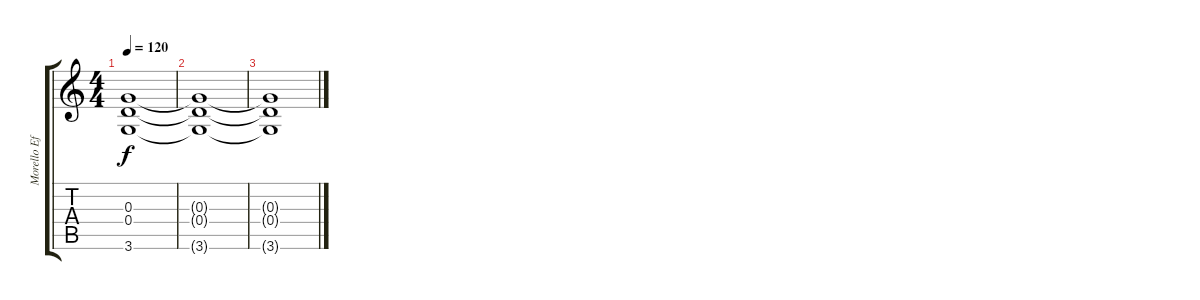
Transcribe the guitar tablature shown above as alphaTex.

\track ("Morello Effects" "Morello Ef") {instrument electricguitarclean}
\staff {score tabs}
\tuning (E4 B3 G3 D3 A2 E2) {hide}
\ts (4 4)
\tempo 120
\clef g2
\ks c
(0.3{t} 0.4{t} 3.6{t}).1{dy f} |
(0.3{t} 0.4{t} 3.6{t}).1 |
(0.3{t} 0.4{t} 3.6{t}).1
